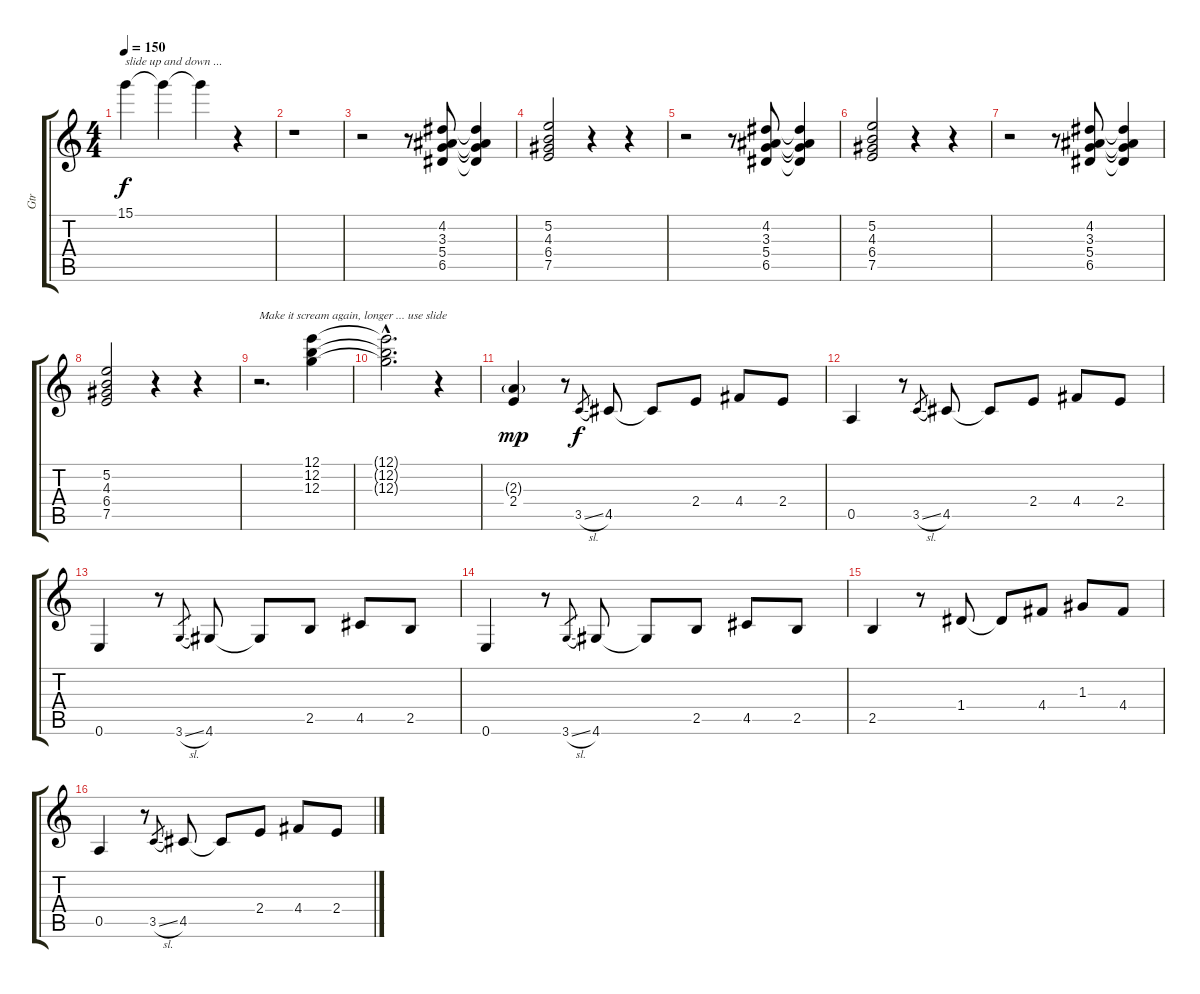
\track ("Gtr" "Gtr") {instrument overdrivenguitar}
\staff {score tabs}
\tuning (E4 B3 G3 D3 A2 E2) {hide}
\ts (4 4)
\tempo 150
\clef g2
\ks c
15.1{t}.4{txt "slide up and down ..." dy f} 15.1{t}.4 15.1{t}.4 r.4 |
r.1 |
r.2 r.8 (4.2 3.3 5.4 6.5).8 (4.2{t} 3.3{t} 5.4{t} 6.5{t}).4 |
(5.2 4.3 6.4 7.5).2 r.4 r.4 |
r.2 r.8 (4.2 3.3 5.4 6.5).8 (4.2{t} 3.3{t} 5.4{t} 6.5{t}).4 |
(5.2 4.3 6.4 7.5).2 r.4 r.4 |
r.2 r.8 (4.2 3.3 5.4 6.5).8 (4.2{t} 3.3{t} 5.4{t} 6.5{t}).4 |
(5.2 4.3 6.4 7.5).2 r.4 r.4 |
r.2{d txt "Make it scream again, longer ... use slide"} (12.1 12.2 12.3).4 |
(12.1{hac t} 12.2{hac t} 12.3{hac t}).2{d} r.4 |
(2.3{g} 2.4).4{dy mp} r.8 3.5{sl}.8{gr dy f} 4.5.8 4.5{t}.8 2.4.8 4.4.8 2.4.8 |
0.5.4 r.8 3.5{sl}.8{gr} 4.5.8 4.5{t}.8 2.4.8 4.4.8 2.4.8 |
0.6.4 r.8 3.6{sl}.8{gr} 4.6.8 4.6{t}.8 2.5.8 4.5.8 2.5.8 |
0.6.4 r.8 3.6{sl}.8{gr} 4.6.8 4.6{t}.8 2.5.8 4.5.8 2.5.8 |
2.5.4 r.8 1.4.8 1.4{t}.8 4.4.8 1.3.8 4.4.8 |
0.5.4 r.8 3.5{sl}.8{gr} 4.5.8 4.5{t}.8 2.4.8 4.4.8 2.4.8
